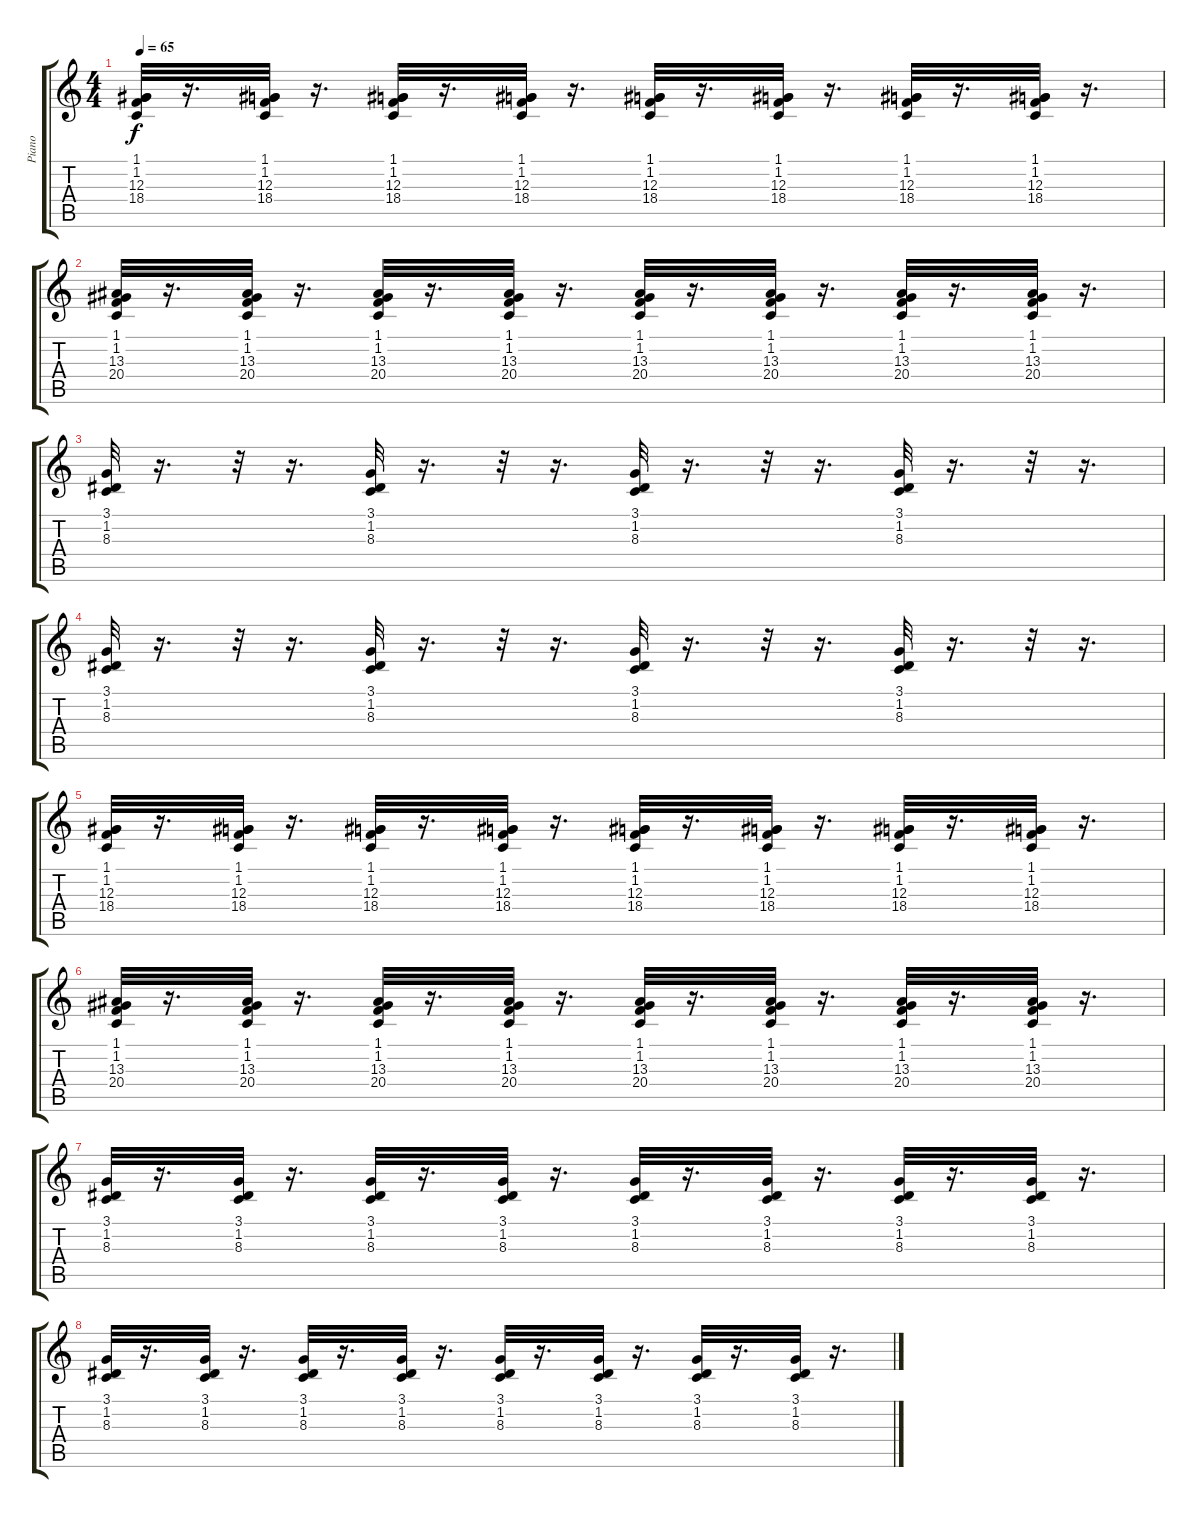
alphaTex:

\track ("Piano" "Piano") {instrument fx1rain}
\staff {score tabs}
\tuning (E4 B3 G3 D3 A2 E2) {hide}
\ts (4 4)
\tempo 65
\clef g2
\ks c
(1.1 1.2 12.3 18.4).32{dy f} r.16{d} (1.1 1.2 12.3 18.4).32 r.16{d} (1.1 1.2 12.3 18.4).32 r.16{d} (1.1 1.2 12.3 18.4).32 r.16{d} (1.1 1.2 12.3 18.4).32 r.16{d} (1.1 1.2 12.3 18.4).32 r.16{d} (1.1 1.2 12.3 18.4).32 r.16{d} (1.1 1.2 12.3 18.4).32 r.16{d} |
(1.1 1.2 13.3 20.4).32 r.16{d} (1.1 1.2 13.3 20.4).32 r.16{d} (1.1 1.2 13.3 20.4).32 r.16{d} (1.1 1.2 13.3 20.4).32 r.16{d} (1.1 1.2 13.3 20.4).32 r.16{d} (1.1 1.2 13.3 20.4).32 r.16{d} (1.1 1.2 13.3 20.4).32 r.16{d} (1.1 1.2 13.3 20.4).32 r.16{d} |
(3.1 1.2 8.3).32{volume 10 instrument acousticgrandpiano} r.16{d} r.32 r.16{d} (3.1 1.2 8.3).32 r.16{d} r.32 r.16{d} (3.1 1.2 8.3).32 r.16{d} r.32 r.16{d} (3.1 1.2 8.3).32 r.16{d} r.32 r.16{d} |
(3.1 1.2 8.3).32{volume 10 instrument acousticgrandpiano} r.16{d} r.32 r.16{d} (3.1 1.2 8.3).32 r.16{d} r.32 r.16{d} (3.1 1.2 8.3).32 r.16{d} r.32 r.16{d} (3.1 1.2 8.3).32 r.16{d} r.32 r.16{d} |
(1.1 1.2 12.3 18.4).32 r.16{d} (1.1 1.2 12.3 18.4).32 r.16{d} (1.1 1.2 12.3 18.4).32 r.16{d} (1.1 1.2 12.3 18.4).32 r.16{d} (1.1 1.2 12.3 18.4).32 r.16{d} (1.1 1.2 12.3 18.4).32 r.16{d} (1.1 1.2 12.3 18.4).32 r.16{d} (1.1 1.2 12.3 18.4).32 r.16{d} |
(1.1 1.2 13.3 20.4).32 r.16{d} (1.1 1.2 13.3 20.4).32 r.16{d} (1.1 1.2 13.3 20.4).32 r.16{d} (1.1 1.2 13.3 20.4).32 r.16{d} (1.1 1.2 13.3 20.4).32 r.16{d} (1.1 1.2 13.3 20.4).32 r.16{d} (1.1 1.2 13.3 20.4).32 r.16{d} (1.1 1.2 13.3 20.4).32 r.16{d} |
(3.1 1.2 8.3).32{volume 10 instrument acousticgrandpiano} r.16{d} (3.1 1.2 8.3).32 r.16{d} (3.1 1.2 8.3).32 r.16{d} (3.1 1.2 8.3).32 r.16{d} (3.1 1.2 8.3).32 r.16{d} (3.1 1.2 8.3).32 r.16{d} (3.1 1.2 8.3).32 r.16{d} (3.1 1.2 8.3).32 r.16{d} |
(3.1 1.2 8.3).32{volume 10 instrument acousticgrandpiano} r.16{d} (3.1 1.2 8.3).32 r.16{d} (3.1 1.2 8.3).32 r.16{d} (3.1 1.2 8.3).32 r.16{d} (3.1 1.2 8.3).32 r.16{d} (3.1 1.2 8.3).32 r.16{d} (3.1 1.2 8.3).32 r.16{d} (3.1 1.2 8.3).32 r.16{d}
